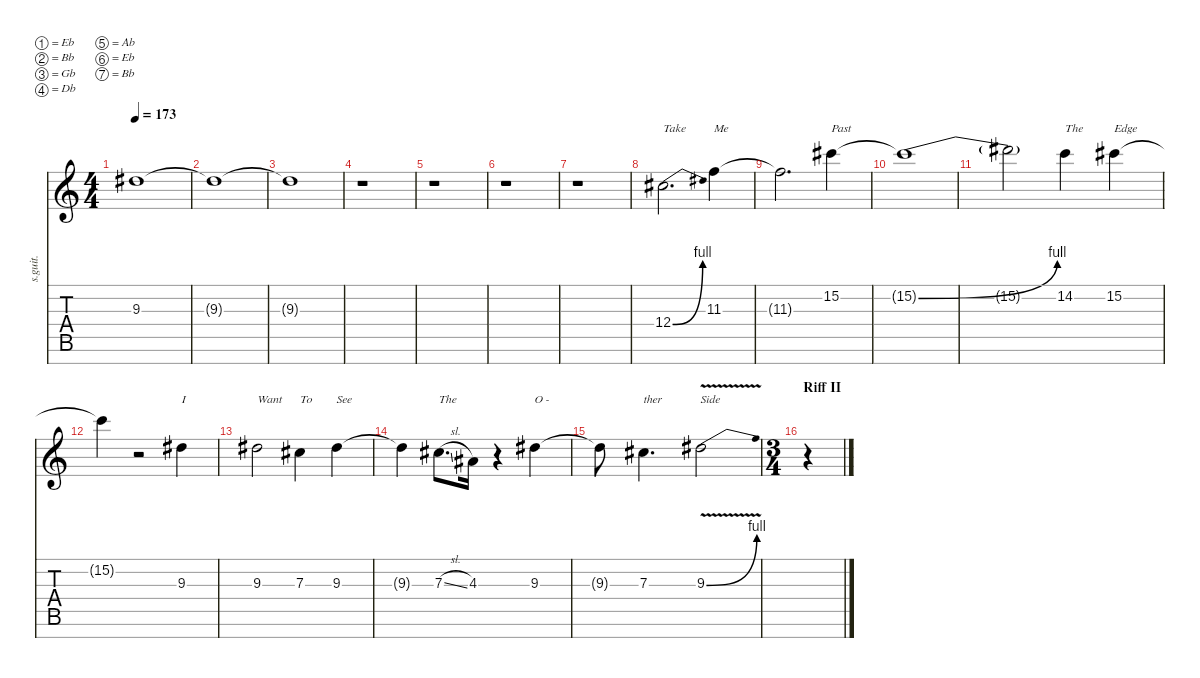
\defaultSystemsLayout 4
\hideDynamics
\bracketExtendMode nobrackets
\track ("Vessel" "s.guit.") {instrument bassoon}
\staff {score tabs}
\tuning (Eb4 Bb3 Gb3 Db3 Ab2 Eb2 Bb1)
\displaytranspose 12
\ts (4 4)
\tempo 173
\clef g2
\ks c
9.3{t}.1{lyrics (0 "") lyrics (1 "") lyrics (2 "") lyrics (3 "") lyrics (4 "") dy mf} |
9.3{t acc #}.1{lyrics (0 "") lyrics (1 "") lyrics (2 "") lyrics (3 "") lyrics (4 "")} |
9.3{t acc #}.1{lyrics (0 "") lyrics (1 "") lyrics (2 "") lyrics (3 "") lyrics (4 "")} |
r.1 |
r.1 |
r.1 |
r.1 |
12.4{be (bend 0 0 19.2 4) acc #}.2{d txt "Take" lyrics (0 "") lyrics (1 "") lyrics (2 "") lyrics (3 "") lyrics (4 "")} 11.3.4{txt "Me" lyrics (0 "") lyrics (1 "") lyrics (2 "") lyrics (3 "") lyrics (4 "")} |
11.3{t}.2{d lyrics (0 "") lyrics (1 "") lyrics (2 "") lyrics (3 "") lyrics (4 "")} 15.2{acc #}.4{txt "Past" lyrics (0 "") lyrics (1 "") lyrics (2 "") lyrics (3 "") lyrics (4 "")} |
15.2{be (bend 0 0 7.199999999999999 4) t acc #}.1{lyrics (0 "") lyrics (1 "") lyrics (2 "") lyrics (3 "") lyrics (4 "")} |
15.2{t}.2{lyrics (0 "") lyrics (1 "") lyrics (2 "") lyrics (3 "") lyrics (4 "")} 14.2.4{txt "The" lyrics (0 "") lyrics (1 "") lyrics (2 "") lyrics (3 "") lyrics (4 "")} 15.2{acc #}.4{txt "Edge" lyrics (0 "") lyrics (1 "") lyrics (2 "") lyrics (3 "") lyrics (4 "")} |
15.2{t acc #}.4{lyrics (0 "") lyrics (1 "") lyrics (2 "") lyrics (3 "") lyrics (4 "")} r.2 9.3{acc #}.4{txt "I " lyrics (0 "") lyrics (1 "") lyrics (2 "") lyrics (3 "") lyrics (4 "")} |
9.3{acc #}.2{txt "Want" lyrics (0 "") lyrics (1 "") lyrics (2 "") lyrics (3 "") lyrics (4 "")} 7.3{acc #}.4{txt "To" lyrics (0 "") lyrics (1 "") lyrics (2 "") lyrics (3 "") lyrics (4 "")} 9.3{acc #}.4{txt "See" lyrics (0 "") lyrics (1 "") lyrics (2 "") lyrics (3 "") lyrics (4 "")} |
9.3{t acc #}.4{lyrics (0 "") lyrics (1 "") lyrics (2 "") lyrics (3 "") lyrics (4 "")} 7.3{sl acc #}.8{d txt "The" lyrics (0 "") lyrics (1 "") lyrics (2 "") lyrics (3 "") lyrics (4 "")} 4.3{acc #}.16{lyrics (0 "") lyrics (1 "") lyrics (2 "") lyrics (3 "") lyrics (4 "")} r.4 9.3{acc #}.4{txt "O - " lyrics (0 "") lyrics (1 "") lyrics (2 "") lyrics (3 "") lyrics (4 "")} |
9.3{t acc #}.8{lyrics (0 "") lyrics (1 "") lyrics (2 "") lyrics (3 "") lyrics (4 "")} 7.3{acc #}.4{d txt "ther" lyrics (0 "") lyrics (1 "") lyrics (2 "") lyrics (3 "") lyrics (4 "")} 9.3{be (bend 0 0 33 4) v acc #}.2{txt "Side" lyrics (0 "") lyrics (1 "") lyrics (2 "") lyrics (3 "") lyrics (4 "")} |
\ts (3 4)
\beaming (8 2 2 2 2)
\section ("" "Riff II")
r.4
